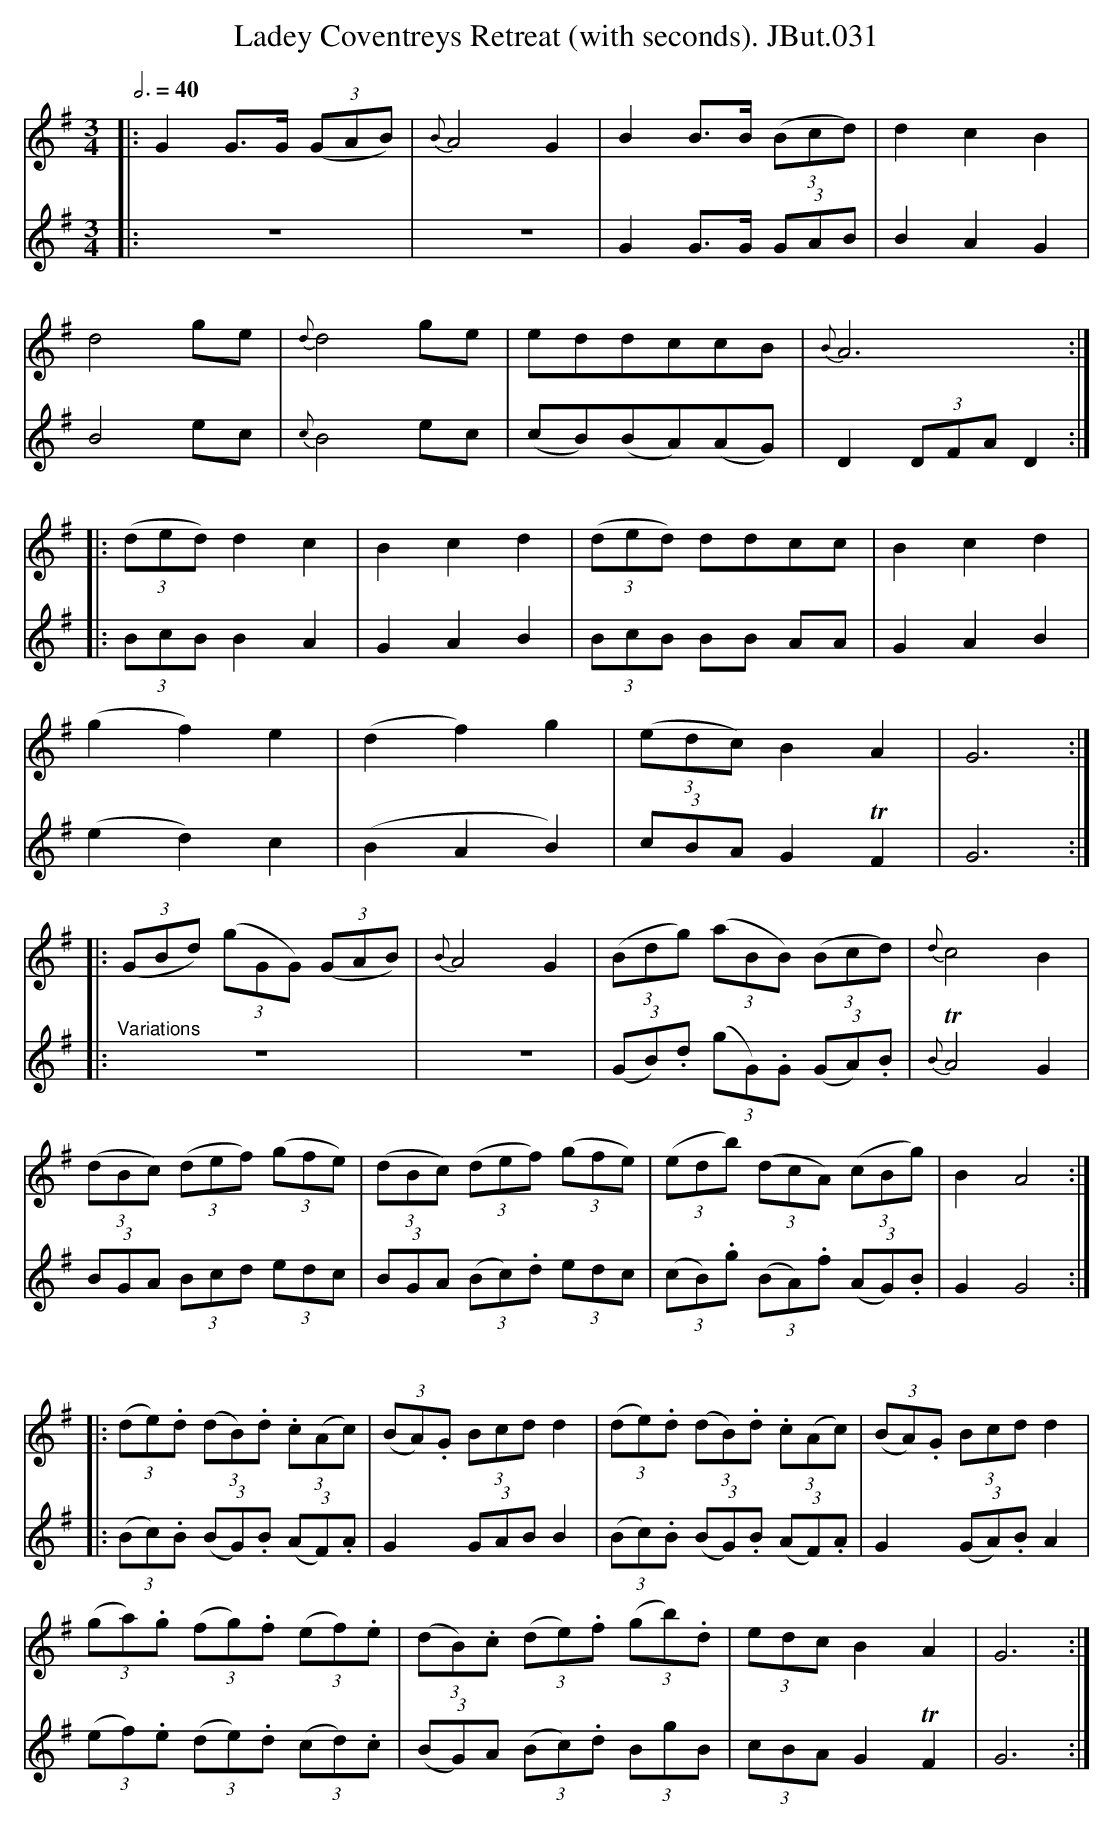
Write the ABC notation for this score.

X:1
T:Ladey Coventreys Retreat (with seconds). JBut.031
M:3/4
L:1/8
Q:3/4=40
K:G
V:1
|:G2G>G ((3GAB)|{B}A4G2|B2B>B ((3Bcd)|d2c2B2|
d4ge|{d}d4ge|eddccB|{B}A6:|
|:((3ded)d2c2|B2c2d2|((3ded) ddcc|B2c2d2|
(g2f2)e2|(d2f2)g2|((3edc)B2A2|G6:|
|:((3GBd) ((3gGG) ((3GAB)|{B}A4G2|((3Bdg) ((3aBB) ((3Bcd)|{d}c4B2|
((3dBc) ((3def) ((3gfe)|((3dBc) ((3def) ((3gfe)|((3edb) ((3dcA) ((3cBg)|B2A4:|
|:((3de).d ((3dB).d (3.c(Ac)|((3BA).G (3Bcd d2|((3de).d ((3dB).d (3.c(Ac)|((3BA).G (3Bcdd2|
((3ga).g ((3fg).f ((3ef).e|((3dB).c ((3de).f ((3gb).d|(3edc B2A2|G6:|
V:2
|: Z | Z | G2 G>G (3GAB | B2 A2 G2 |
B4 ec | {c}B4 ec | (cB)(BA)(AG) | D2 (3DFA D2 :|
|: (3BcB B2 A2 | G2 A2 B2 | (3BcB BB AA | G2 A2 B2 |
(e2 d2) c2 | (B2 A2 B2) | (3cBA G2 !trill!F2 | G6 :|
|:"^Variations" Z | Z | (3(GB).d (3(gG).G (3(GA).B | {B}!trill!A4G2 |
(3BGA (3Bcd (3edc | (3BGA (3(Bc).d (3edc | ((3cB).g (3(BA).f (3(AG).B | G2 G4 :|
|: (3(Bc).B ((3BG).B (3(AF).A | G2 (3GAB B2 |(3(Bc).B (3(BG).B (3(AF).A | G2 (3(GA).B A2 |
(3(ef).e (3(de).d (3(cd).c | (3(BG)A (3(Bc).d (3BgB | (3cBA G2 !trill!F2 | G6 :|
